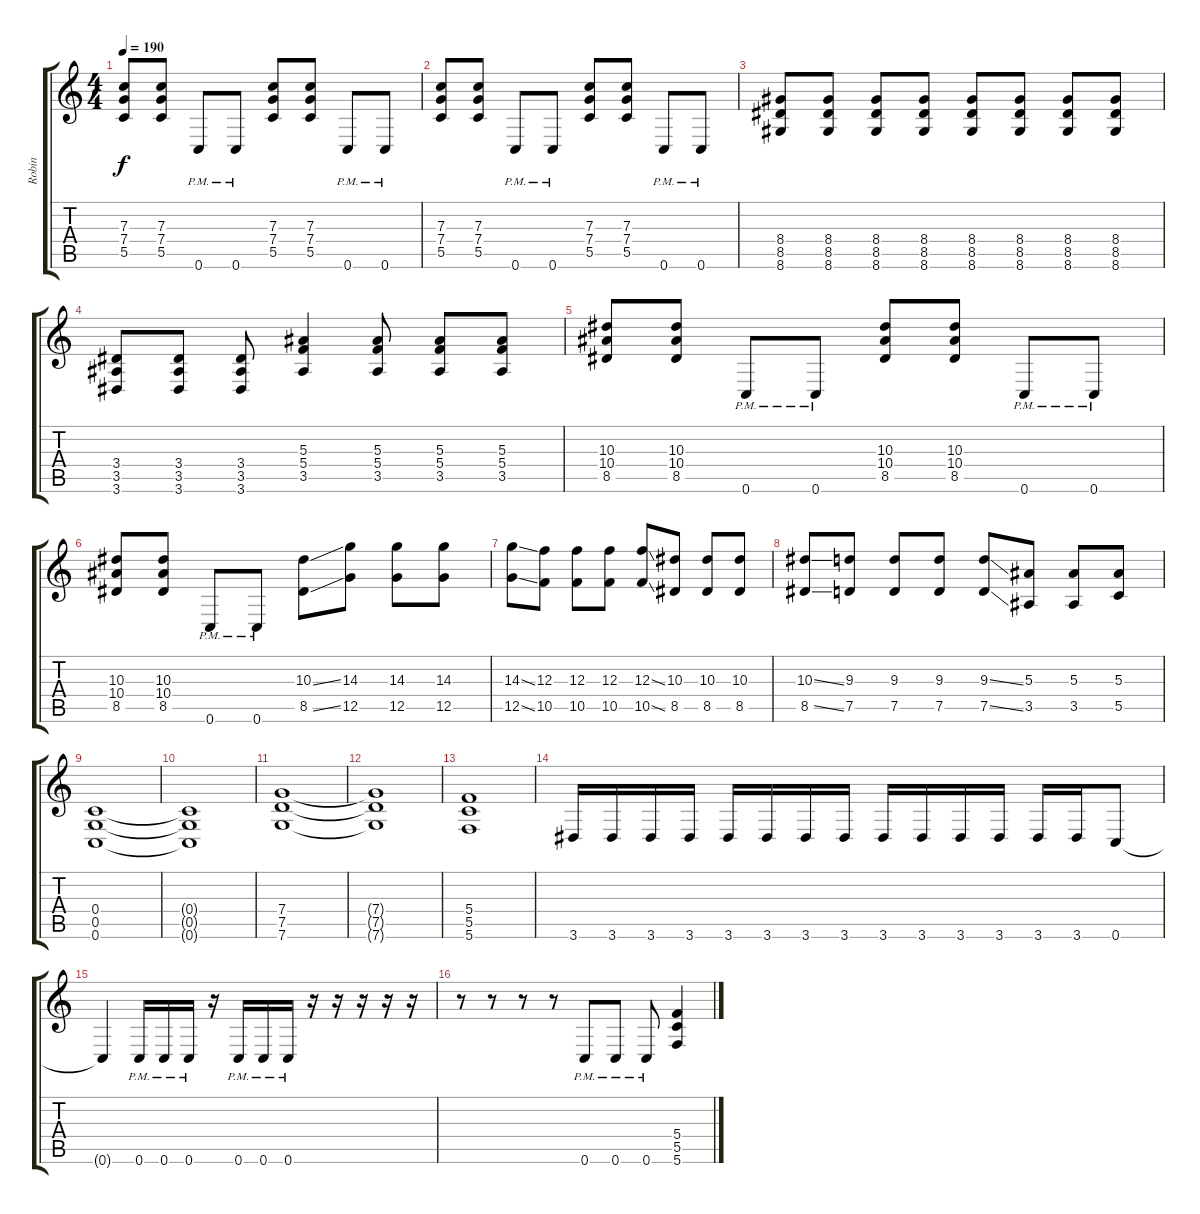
\track ("Robin" "Robin") {instrument electricguitarjazz}
\staff {score tabs}
\tuning (D4 A3 F3 C3 G2 C2) {hide}
\ts (4 4)
\tempo 190
\clef g2
\ks c
(7.3 7.4 5.5).8{dy f} (7.3 7.4 5.5).8 0.6{pm}.8 0.6{pm}.8 (7.3 7.4 5.5).8 (7.3 7.4 5.5).8 0.6{pm}.8 0.6{pm}.8 |
(7.3 7.4 5.5).8 (7.3 7.4 5.5).8 0.6{pm}.8 0.6{pm}.8 (7.3 7.4 5.5).8 (7.3 7.4 5.5).8 0.6{pm}.8 0.6{pm}.8 |
(8.4 8.5 8.6).8 (8.4 8.5 8.6).8 (8.4 8.5 8.6).8 (8.4 8.5 8.6).8 (8.4 8.5 8.6).8 (8.4 8.5 8.6).8 (8.4 8.5 8.6).8 (8.4 8.5 8.6).8 |
(3.4 3.5 3.6).8 (3.4 3.5 3.6).8 (3.4 3.5 3.6).8 (5.3 5.4 3.5).4 (5.3 5.4 3.5).8 (5.3 5.4 3.5).8 (5.3 5.4 3.5).8 |
(10.3 10.4 8.5).8 (10.3 10.4 8.5).8 0.6{pm}.8 0.6{pm}.8 (10.3 10.4 8.5).8 (10.3 10.4 8.5).8 0.6{pm}.8 0.6{pm}.8 |
(10.3 10.4 8.5).8 (10.3 10.4 8.5).8 0.6{pm}.8 0.6{pm}.8 (10.3{ss} 8.5{ss}).8 (14.3 12.5).8 (14.3 12.5).8 (14.3 12.5).8 |
(14.3{ss} 12.5{ss}).8 (12.3 10.5).8 (12.3 10.5).8 (12.3 10.5).8 (12.3{ss} 10.5{ss}).8 (10.3 8.5).8 (10.3 8.5).8 (10.3 8.5).8 |
(10.3{ss} 8.5{ss}).8 (9.3 7.5).8 (9.3 7.5).8 (9.3 7.5).8 (9.3{ss} 7.5{ss}).8 (5.3 3.5).8 (5.3 3.5).8 (5.3 5.5).8 |
(0.4 0.5 0.6).1 |
(0.4{t} 0.5{t} 0.6{t}).1 |
(7.4 7.5 7.6).1 |
(7.4{t} 7.5{t} 7.6{t}).1 |
(5.4 5.5 5.6).1 |
3.6.16 3.6.16 3.6.16 3.6.16 3.6.16 3.6.16 3.6.16 3.6.16 3.6.16 3.6.16 3.6.16 3.6.16 3.6.16 3.6.16 0.6.8 |
0.6{t}.4 0.6{pm}.16 0.6{pm}.16 0.6{pm}.16 r.16 0.6{pm}.16 0.6{pm}.16 0.6{pm}.16 r.16 r.16 r.16 r.16 r.16 |
r.8 r.8 r.8 r.8 0.6{pm}.8 0.6{pm}.8 0.6{pm}.8 (5.4 5.5 5.6).4
